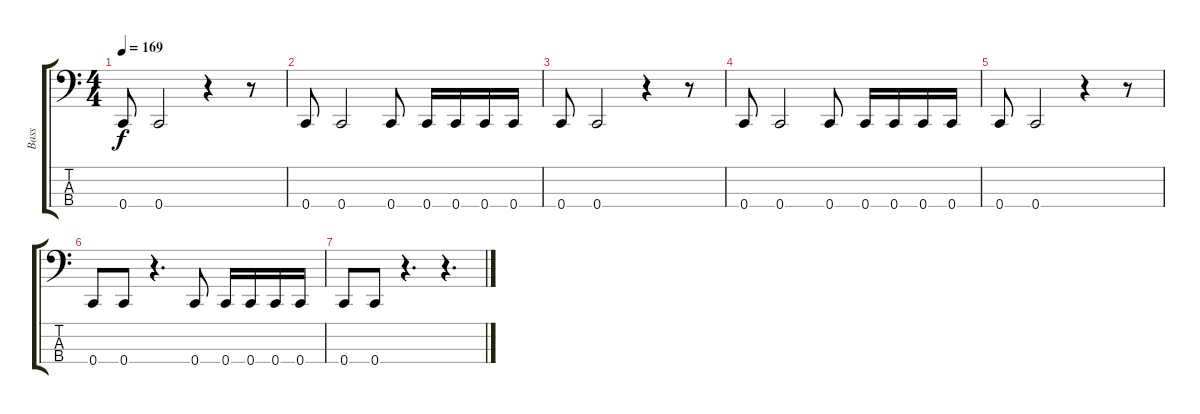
\track ("Bass" "Bass") {instrument electricbasspick}
\staff {score tabs}
\tuning (F2 C2 G1 C1) {hide}
\ts (4 4)
\tempo 169
\clef f4
\ks c
0.4.8{dy f} 0.4.2 r.4 r.8 |
0.4.8 0.4.2 0.4.8 0.4.16 0.4.16 0.4.16 0.4.16 |
0.4.8 0.4.2 r.4 r.8 |
0.4.8 0.4.2 0.4.8 0.4.16 0.4.16 0.4.16 0.4.16 |
0.4.8 0.4.2 r.4 r.8 |
0.4.8 0.4.8 r.4{d} 0.4.8 0.4.16 0.4.16 0.4.16 0.4.16 |
0.4.8 0.4.8 r.4{d} r.4{d}
